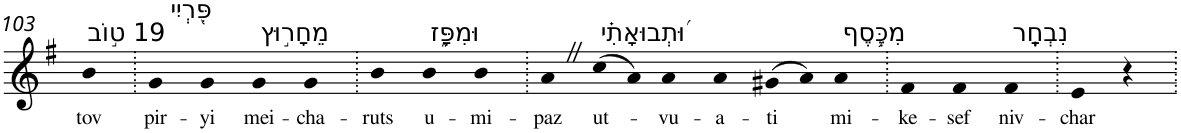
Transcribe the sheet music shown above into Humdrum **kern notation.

**kern	**text
*part1	*part1
*staff1	*staff1
*I"Piano	*
*I'Pno	*
!!LO:PB:g=z
*clefG2	*
*k[f#]	*
*G:	*
=103	=103
!LO:TX:a:t=19 ט֣וֹב	!
!	!LO:LY:b
4b	tov
=104.	=104.
!LO:TX:a:t=פִּ֭רְיִי	!
!	!LO:LY:b
4g	pir-
!	!LO:LY:b
4g	-yi
!LO:TX:a:t=מֵחָר֣וּץ	!
!	!LO:LY:b
4g	mei-
!	!LO:LY:b
4g	-cha-
=105.	=105.
!	!LO:LY:b
4b	-ruts
!LO:TX:a:t=וּמִפָּ֑ז	!
!	!LO:LY:b
4b	u-
!	!LO:LY:b
4b	-mi-
=106.	=106.
!	!LO:LY:b
4aZ	-paz
!LO:TX:a:t=וּ֝תְבוּאָתִ֗י	!
!	!LO:LY:b
(>8cc	ut-
8a)	.
!	!LO:LY:b
4a	-vu-
!	!LO:LY:b
4a	-a-
!	!LO:LY:b
(>8g#X	-ti
8a)	.
!LO:TX:a:t=מִכֶּ֥סֶף	!
!	!LO:LY:b
4a	mi-
=107.	=107.
!	!LO:LY:b
4f#	-ke-
!	!LO:LY:b
4f#	-sef
!LO:TX:a:t=נִבְחָֽר	!
!	!LO:LY:b
4f#	niv-
=108.	=108.
!	!LO:LY:b
4e	-char
4r	.
=.	=.
*-	*-
